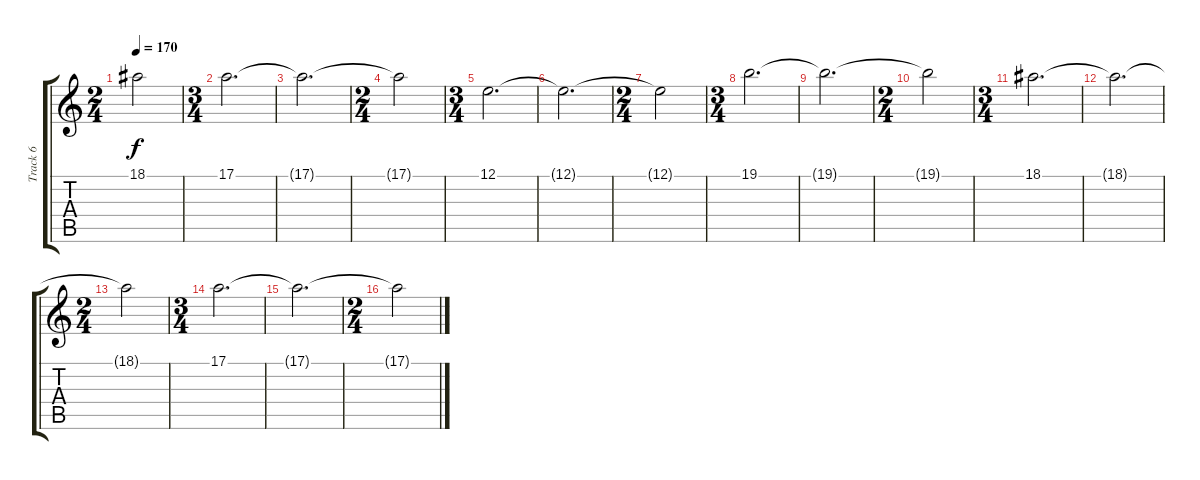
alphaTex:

\track ("Track 6" "Track 6") {instrument stringensemble1}
\staff {score tabs}
\tuning (E4 B3 G3 D3 A2 E2) {hide}
\ts (2 4)
\tempo 170
\clef g2
\ks c
18.1{t}.2{dy f} |
\ts (3 4)
17.1.2{d} |
17.1{t}.2{d} |
\ts (2 4)
17.1{t}.2 |
\ts (3 4)
12.1.2{d} |
12.1{t}.2{d} |
\ts (2 4)
12.1{t}.2 |
\ts (3 4)
19.1.2{d} |
19.1{t}.2{d} |
\ts (2 4)
19.1{t}.2 |
\ts (3 4)
18.1.2{d} |
18.1{t}.2{d} |
\ts (2 4)
18.1{t}.2 |
\ts (3 4)
17.1.2{d} |
17.1{t}.2{d} |
\ts (2 4)
17.1{t}.2
